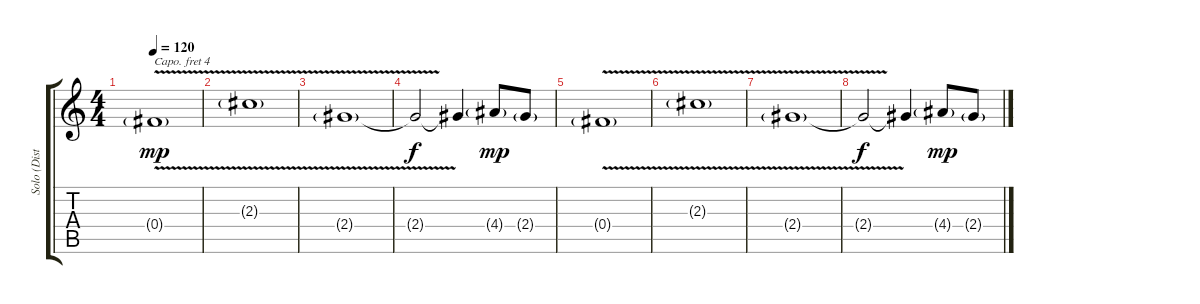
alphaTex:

\track ("Solo (Disto)" "Solo (Dist") {instrument distortionguitar}
\staff {score tabs}
\capo 4
\tuning (E4 B3 G3 D3 A2 E2) {hide}
\ts (4 4)
\tempo 120
\clef g2
\ks c
0.4{v g}.1{dy mp} |
2.3{v g}.1 |
2.4{v g}.1 |
2.4{t}.2{dy f} 2.4{t}.4 4.4{g}.8{dy mp} 2.4{g}.8 |
0.4{v g}.1 |
2.3{v g}.1 |
2.4{v g}.1 |
2.4{t}.2{dy f} 2.4{t}.4 4.4{g}.8{dy mp} 2.4{g}.8
